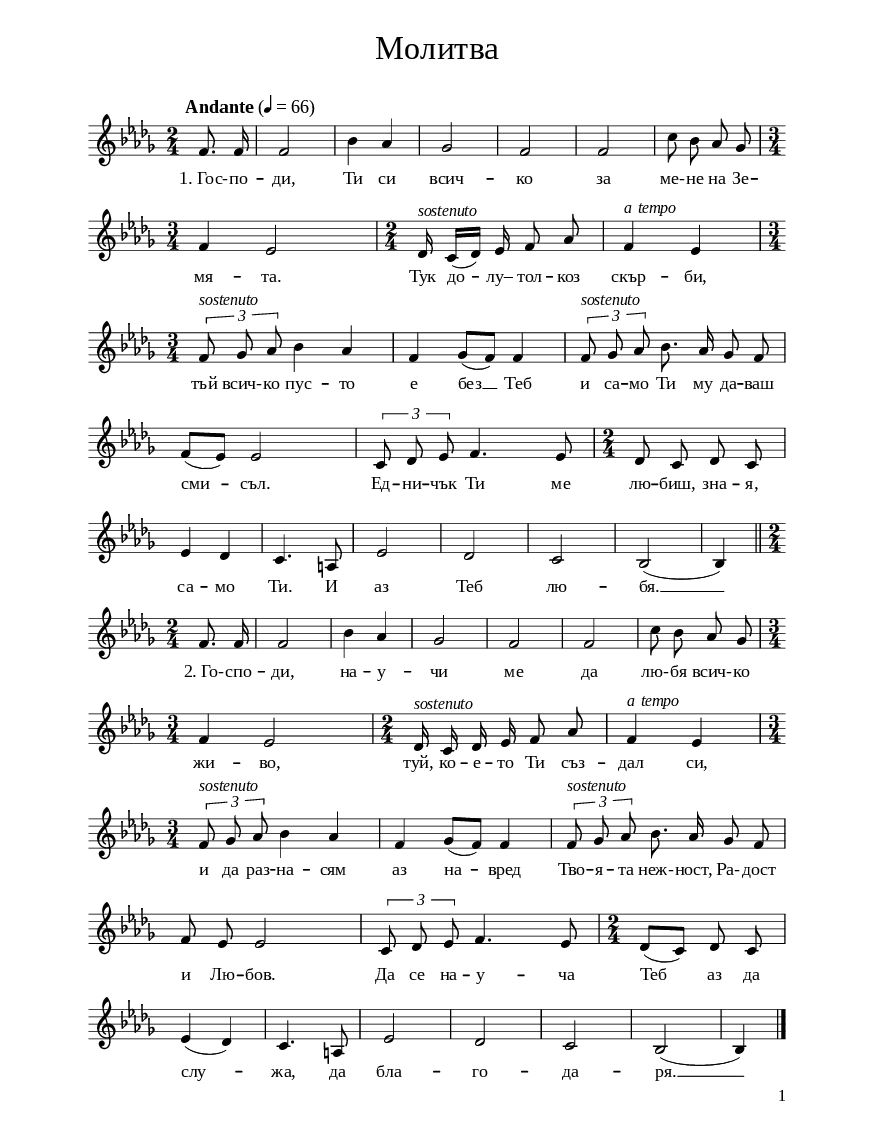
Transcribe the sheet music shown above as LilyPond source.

\version "2.24.2"

% include paper part and global functions
\include "include/globals.ily"

\bookpart {
  \label #'ref179
  \tocItem \markup "Молитва (Господи, Ти Си) "
  \paper {
    print-all-headers = ##t
    print-page-number = ##t
    print-first-page-number = ##t

    % put page numbers on the bottom
    oddHeaderMarkup = \markup ""
    evenHeaderMarkup = \markup ""
    oddFooterMarkup = \markup
    \fill-line {
      ""
      \if \should-print-page-number \fromproperty #'page:page-number-string
    }
    evenFooterMarkup = \markup
    \fill-line {
      \if \should-print-page-number \fromproperty #'page:page-number-string
      ""
    }

    left-margin = 1.5\cm
    right-margin = 1.5\cm
    top-margin = 1.6\cm
    bottom-margin = 1.2\cm
    ragged-bottom = ##t % do not spread the staves to fill the whole vertical space

    % change distance between staves
    system-system-spacing =
    #'((basic-distance . 9.5)
       (minimum-distance . 6)
       (padding . 1)
       (stretchability . 12))
  }
  \score {
    \include "include/score-layout.ily"


    \new Voice \absolute {
      \override staff.keysignature.x-offse = #10
      \clef treble
      \key bes \minor
      \time 2/4
      \tempoFunc "Andante" 4 "66"
      \autoBeamOff
      \partial 4
      f'8.  f'16 | % 2
      f'2 | % 3
      bes'4  as'4 | % 4
      ges'2 | % 5
      f'2 | % 6
      f'2  | % 7
      c''8  bes'8  as'8  ges'8 \break  | % 8
      \time 3/4  | % 8
      f'4  es'2 | % 9
      \time 2/4  | % 9

      des'16^\markup { \italic {sostenuto} }
      c'16
      ([des'16])  es'16
      f'8  as'8 |
      f'4 ^\markup{ \italic {a tempo} }  es'4 \break | % 11
      \time 3/4  | % 11
      \times 2/3  {
        f'8 ^\markup{ \italic {sostenuto} }  ges'8
        as'8
      }
      bes'4  as'4 | % 12
      f'4  ges'8 ( [  f'8 ) ]  f'4 | % 13
      \times 2/3  {
        f'8 ^\markup{ \italic {sostenuto} }  ges'8
        as'8
      }
      bes'8.  as'16  ges'8  f'8 \break | % 14
      f'8 ( [  es'8 ) ]  es'2
      | % 15

      \times 2/3  {
        c'8  des'8  es'8
      }
      f'4.  es'8 | % 16
      \time 2/4  | % 16
      des'8  c'8
      des'8  c'8 \break | % 17
      es'4  des'4 | % 18
      c'4.  a8 | % 19
      es'2 |
      des'2 | % 21
      c'2 | % 22
      bes2 ( | bes4 ) \bar "||" \break

      \time 2/4

      \autoBeamOff
      \partial 4
      f'8.  f'16 | % 2
      f'2 | % 3
      bes'4  as'4 | % 4
      ges'2 | % 5
      f'2 | % 6
      f'2  | % 7
      c''8  bes'8  as'8  ges'8 \break | % 8
      \time 3/4  | % 8
      f'4  es'2 | % 9
      \time 2/4  | % 9

      des'16^\markup { \italic {sostenuto} }
      c'16
      des'16  es'16
      f'8  as'8 |
      f'4 ^\markup{ \italic {a tempo} }  es'4 \break | % 11
      \time 3/4  | % 11
      \times 2/3  {
        f'8 ^\markup{ \italic {sostenuto} }  ges'8
        as'8
      }
      bes'4  as'4 | % 12
      f'4  ges'8 ( [  f'8 ) ]  f'4 | % 13
      \times 2/3  {
        f'8 ^\markup{ \italic {sostenuto} }  ges'8
        as'8
      }
      bes'8.  as'16  ges'8  f'8 \break | % 14
      f'8 es'8 es'2
      | % 15

      \times 2/3  {
        c'8  des'8  es'8
      }
      f'4.  es'8 | % 16
      \time 2/4  | % 16
      des'8 (  [c'8] )
      des'8  c'8 \break | % 17
      es'4 ( des'4 )| % 18
      c'4.   a8  | % 19
      es'2 |
      des'2 | % 21
      c'2 | % 22
      bes2 ( | bes4 ) \bar "|."

    }

    \addlyrics {
      "1. Гос-" -- по -- ди, Ти си всич -- ко
      за "ме-" -- не на Зе -- мя -- та. Тук
      до -- лу– тол -- коз скър --
      би, тъй "всич-" -- ко пус -- то е
      без __  Теб и са -- мо Ти му да
      -- ваш сми -- съл. Ед -- ни -- чък
      Ти ме лю -- биш, зна -- я, са -- мо
      Ти. И аз Теб лю -- бя. __

      "2. Го-" -- спо -- ди, на -- у -- чи ме
      да "лю-" -- бя "всич-" -- ко жи -- во,
      туй, ко -- е -- то Ти съз -- дал си,
      и да раз -- на -- сям аз на -- вред
      Тво -- я -- та "неж-" -- ност,
      "Ра-" -- дост и Лю -- бов.
      Да се на -- у -- ча
      Теб  аз да слу -- жа, да бла -- го --  да -- ря. __

    }

    \header {
      title = \titleFunc "Молитва" "Molitva"
    }

    \midi{}

  } % score

} % bookpart

% Più mosso
%
